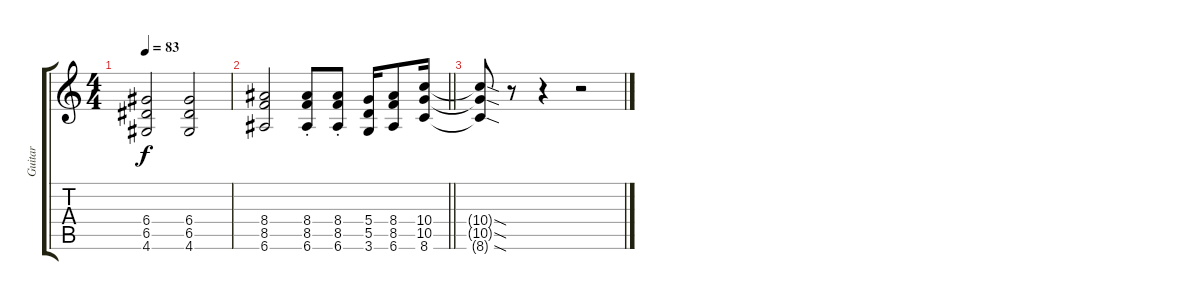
\track ("Guitar" "Guitar") {instrument overdrivenguitar}
\staff {score tabs}
\tuning (E4 B3 G3 D3 A2 E2) {hide}
\ts (4 4)
\tempo 83
\clef g2
\ks c
(6.4 6.5 4.6).2{dy f} (6.4 6.5 4.6).2 |
\barLineRight lightlight
(8.4 8.5 6.6).2 (8.4{st} 8.5{st} 6.6{st}).8 (8.4{st} 8.5{st} 6.6{st}).8 (5.4 5.5 3.6).16 (8.4 8.5 6.6).8 (10.4 10.5 8.6).16 |
(10.4{sod t} 10.5{sod t} 8.6{sod t}).8 r.8 r.4 r.2
